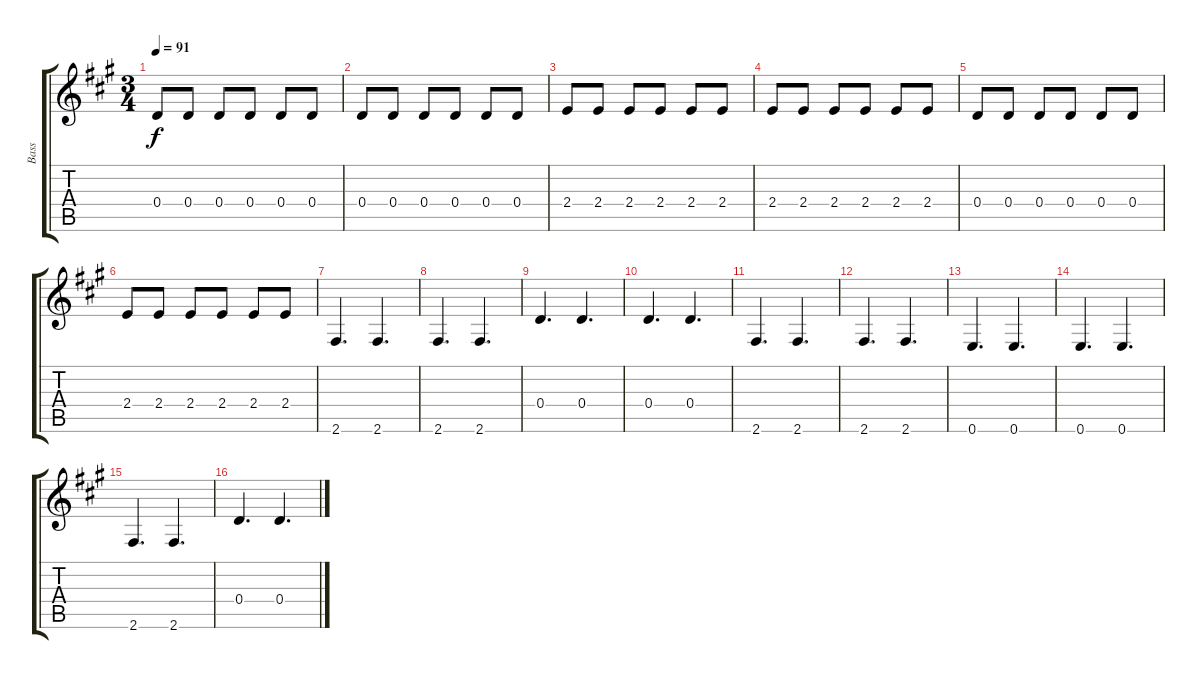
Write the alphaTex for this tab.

\track ("Bass" "Bass") {instrument fretlessbass}
\staff {score tabs}
\tuning (E4 B3 G3 D3 A2 E2) {hide}
\ts (3 4)
\tempo 91
\clef g2
\ks a
0.4.8{dy f} 0.4.8 0.4.8 0.4.8 0.4.8 0.4.8 |
0.4.8 0.4.8 0.4.8 0.4.8 0.4.8 0.4.8 |
2.4.8 2.4.8 2.4.8 2.4.8 2.4.8 2.4.8 |
2.4.8 2.4.8 2.4.8 2.4.8 2.4.8 2.4.8 |
0.4.8 0.4.8 0.4.8 0.4.8 0.4.8 0.4.8 |
2.4.8 2.4.8 2.4.8 2.4.8 2.4.8 2.4.8 |
2.6.4{d} 2.6.4{d} |
2.6.4{d} 2.6.4{d} |
0.4.4{d} 0.4.4{d} |
0.4.4{d} 0.4.4{d} |
2.6.4{d} 2.6.4{d} |
2.6.4{d} 2.6.4{d} |
0.6.4{d} 0.6.4{d} |
0.6.4{d} 0.6.4{d} |
2.6.4{d} 2.6.4{d} |
0.4.4{d} 0.4.4{d}
